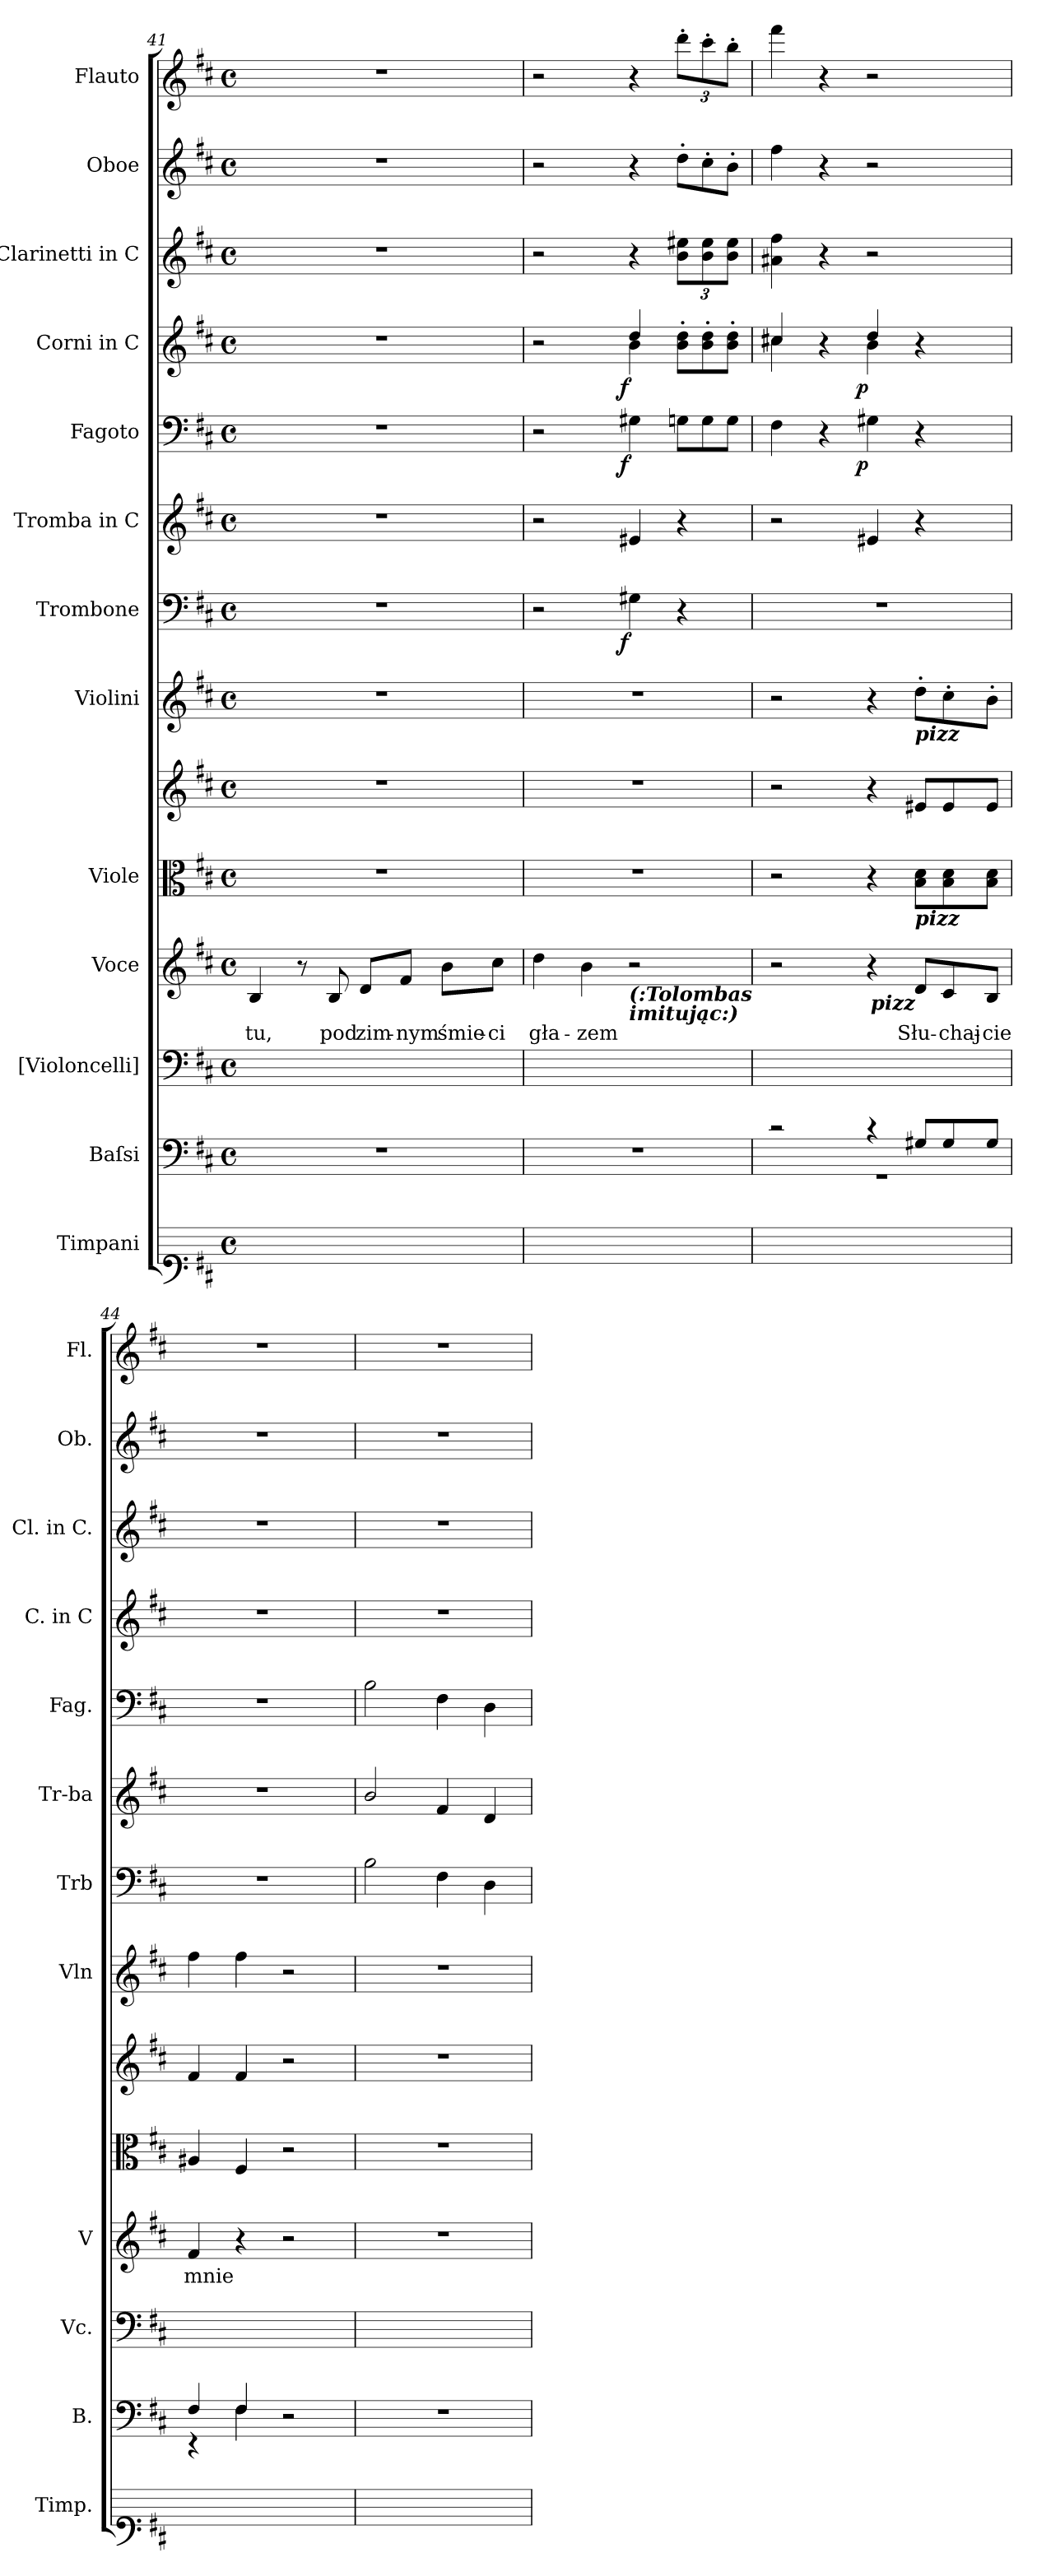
**kern	**kern	**kern	**kern	**text	**kern	**kern	**kern	**kern	**dynam	**kern	**kern	**dynam	**kern	**dynam	**kern	**kern	**kern
*part14	*part13	*part12	*part11	*part11	*part10	*part9	*part8	*part7	*part7	*part6	*part5	*part5	*part4	*part4	*part3	*part2	*part1
*staff14	*staff13	*staff12	*staff11	*staff11	*staff10	*staff9	*staff8	*staff7	*staff7	*staff6	*staff5	*staff5	*staff4	*staff4	*staff3	*staff2	*staff1
*I"Timpani	*I"Baſsi	*I"[Violoncelli]	*I"Voce	*	*I"Viole	*	*I"Violini	*I"Trombone	*	*I"Tromba in C	*I"Fagoto	*	*I"Corni in C	*	*I"Clarinetti in C	*I"Oboe	*I"Flauto
*I'Timp.	*I'B.	*I'Vc.	*I'V	*	*	*	*I'Vln	*I'Trb	*	*I'Tr-ba	*I'Fag.	*	*I'C. in C	*	*I'Cl. in C.	*I'Ob.	*I'Fl.
*clefF1	*clefF4	*clefF4	*clefG2	*	*clefC3	*clefG2	*clefG2	*clefF4	*	*clefG2	*clefF4	*	*clefG2	*	*clefG2	*clefG2	*clefG2
*k[f#c#]	*k[f#c#]	*k[f#c#]	*k[f#c#]	*	*k[f#c#]	*k[f#c#]	*k[f#c#]	*k[f#c#]	*	*k[f#c#]	*k[f#c#]	*	*k[f#c#]	*	*k[f#c#]	*k[f#c#]	*k[f#c#]
*M4/4	*M4/4	*M4/4	*M4/4	*	*M4/4	*M4/4	*M4/4	*M4/4	*	*M4/4	*M4/4	*	*M4/4	*	*M4/4	*M4/4	*M4/4
*met(c)	*met(c)	*met(c)	*met(c)	*	*met(c)	*met(c)	*met(c)	*met(c)	*	*met(c)	*met(c)	*	*met(c)	*	*met(c)	*met(c)	*met(c)
=41	=41	=41	=41	=41	=41	=41	=41	=41	=41	=41	=41	=41	=41	=41	=41	=41	=41
1ryy	1r	1ryy	4B/	tu,	1r	1r	1r	1r	.	1r	1r	.	1r	.	1r	1r	1r
.	.	.	8r	.	.	.	.	.	.	.	.	.	.	.	.	.	.
.	.	.	8B/	pod	.	.	.	.	.	.	.	.	.	.	.	.	.
.	.	.	8d/L	zim-	.	.	.	.	.	.	.	.	.	.	.	.	.
.	.	.	8f#/J	-nym	.	.	.	.	.	.	.	.	.	.	.	.	.
.	.	.	8b\L	śmie-	.	.	.	.	.	.	.	.	.	.	.	.	.
.	.	.	8cc#\J	-ci	.	.	.	.	.	.	.	.	.	.	.	.	.
=42	=42	=42	=42	=42	=42	=42	=42	=42	=42	=42	=42	=42	=42	=42	=42	=42	=42
*	*	*	*	*	*	*	*	*	*	*	*	*	*^	*	*	*	*
1ryy	1r	1ryy	4dd\	gła-	1r	1r	1r	2r	.	2r	2r	.	2r	2rcyy	.	2r	2r	2r
.	.	.	4b\	-zem	.	.	.	.	.	.	.	.	.	.	.	.	.	.
!	!	!	!LO:TX:b:Bi:t=(&colon;Tolombas\nimitując&colon;)	!	!	!	!	!	!	!	!	!	!	!	!	!	!	!
!	!	!	!	!	!	!	!	!	!LO:DY:b:rj	!	!	!LO:DY:b:rj	!	!	!LO:DY:b:rj	!	!	!
.	.	.	2r	.	.	.	.	4G#X\	f	4e#X/	4G#X\	f	4dd/	4b\	f	4r	4r	4r
*	*	*	*	*	*	*	*	*	*	*	*Xtuplet	*	*Xtuplet	*	*	*	*Xtuplet	*
.	.	.	.	.	.	.	.	4r	.	4r	12Gn\L	.	12b'>\ 12dd'>\L	4ryy	.	12b\ 12ee#X\L	12dd'>\L	12ddd'>\L
.	.	.	.	.	.	.	.	.	.	.	12G\	.	12b'>\ 12dd'>\	.	.	12b\ 12ee#\	12cc#'>\	12ccc#'>\
.	.	.	.	.	.	.	.	.	.	.	12G\J	.	12b'>\ 12dd'>\J	.	.	12b\ 12ee#\J	12b'>\J	12bb'>\J
=43	=43	=43	=43	=43	=43	=43	=43	=43	=43	=43	=43	=43	=43	=43	=43	=43	=43	=43
*	*^	*	*	*	*	*	*	*	*	*	*	*	*	*	*	*	*	*
1ryy	2rc	1rGG	1ryy	2r	.	2r	2r	2r	1r	.	2r	4F#\	.	4cc#X/	4cc#X\	.	4a#X\ 4ff#\	4ff#\	4fff#\
.	.	.	.	.	.	.	.	.	.	.	.	4r	.	4r	4rcyy	.	4r	4r	4r
!	!	!	!	!	!	!	!	!	!	!	!	!	!LO:DY:b:rj	!	!	!LO:DY:b:rj	!	!	!
.	4rc	.	.	4r	.	4r	4r	4r	.	.	4e#X/	4G#X\	p	4dd/	4b\	p	2r	2r	2r
*	*Xtuplet	*	*	*Xtuplet	*	*Xtuplet	*Xtuplet	*Xtuplet	*	*	*	*	*	*	*	*	*	*	*
!	!	!	!	!	!	!	!	!LO:TX:b:Bi:t=pizz	!	!	!	!	!	!	!	!	!	!	!
!	!	!	!	!	!	!LO:TX:b:Bi:t=pizz	!	!	!	!	!	!	!	!	!	!	!	!	!
!	!	!	!	!LO:TX:b:Bi:rj:t=pizz	!	!	!	!	!	!	!	!	!	!	!	!	!	!	!
.	12G#X/L	.	.	12d/L	Słu-	12B\ 12d\L	12e#X/L	12dd'>\L	.	.	4r	4r	.	4r	4rcyy	.	.	.	.
.	12G#/	.	.	12c#/	-chaj-	12B\ 12d\	12e#/	12cc#'>\	.	.	.	.	.	.	.	.	.	.	.
.	12G#/J	.	.	12B/J	-cie	12B\ 12d\J	12e#/J	12b'>\J	.	.	.	.	.	.	.	.	.	.	.
*	*	*	*	*	*	*	*	*	*	*	*	*	*	*v	*v	*	*	*	*
=44	=44	=44	=44	=44	=44	=44	=44	=44	=44	=44	=44	=44	=44	=44	=44	=44	=44	=44
1ryy	4F#/	4rEE	1ryy	4f#/	mnie	4A#X/	4f#/	4ff#\	1r	.	1r	1r	.	1r	.	1r	1r	1r
.	4F#/	4F#\	.	4r	.	4F#/	4f#/	4ff#\	.	.	.	.	.	.	.	.	.	.
.	2r	2rEEyy	.	2r	.	2r	2r	2r	.	.	.	.	.	.	.	.	.	.
*	*v	*v	*	*	*	*	*	*	*	*	*	*	*	*	*	*	*	*
=45	=45	=45	=45	=45	=45	=45	=45	=45	=45	=45	=45	=45	=45	=45	=45	=45	=45
1ryy	1r	1ryy	1r	.	1r	1r	1r	2B\	.	2b/	2B\	.	1r	.	1r	1r	1r
.	.	.	.	.	.	.	.	4F#\	.	4f#/	4F#\	.	.	.	.	.	.
.	.	.	.	.	.	.	.	4D\	.	4d/	4D\	.	.	.	.	.	.
=	=	=	=	=	=	=	=	=	=	=	=	=	=	=	=	=	=
*-	*-	*-	*-	*-	*-	*-	*-	*-	*-	*-	*-	*-	*-	*-	*-	*-	*-
